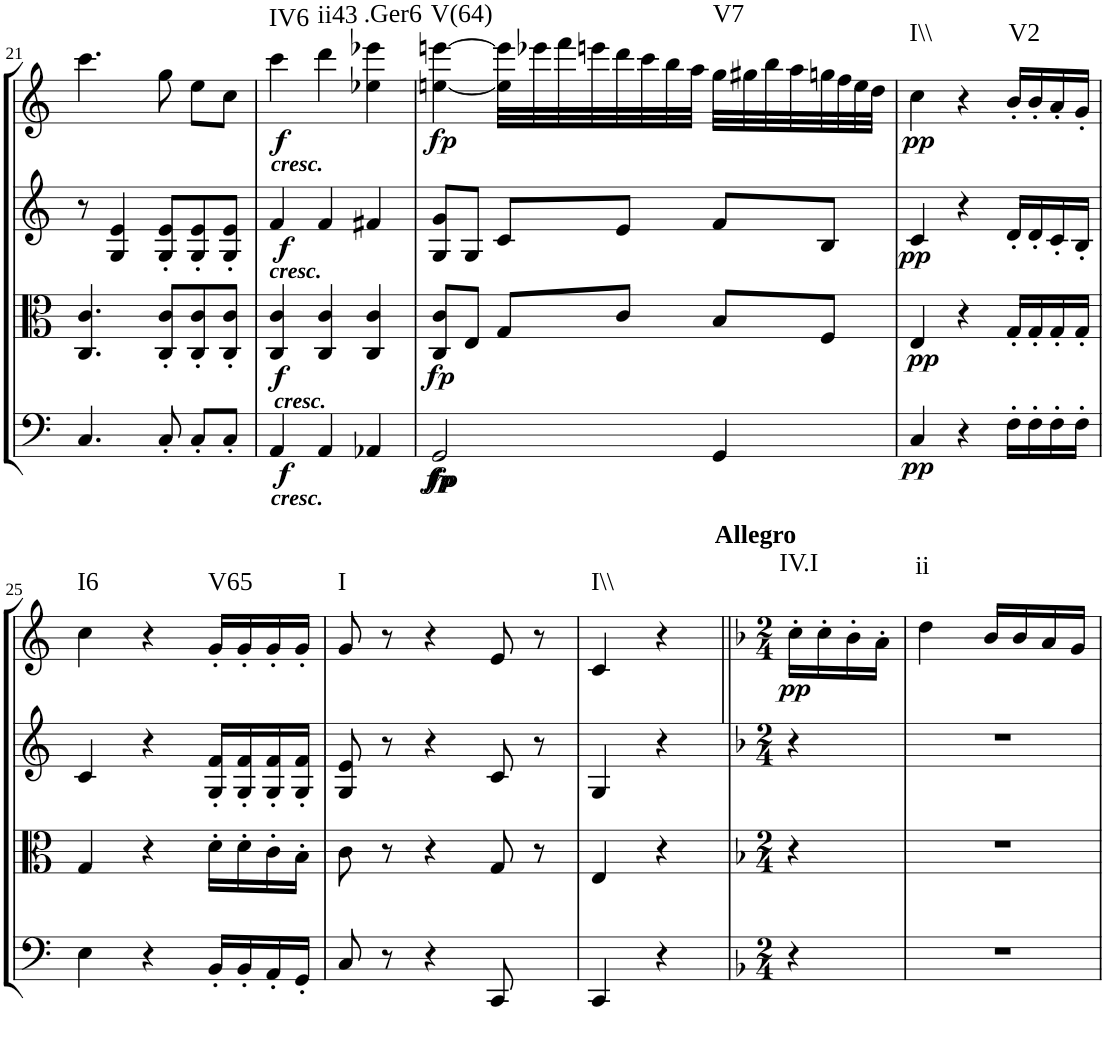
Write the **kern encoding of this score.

**kern	**dynam	**kern	**dynam	**kern	**dynam	**kern	**dynam	**harte
*part4	*part4	*part3	*part3	*part2	*part2	*part1	*part1	*part1
*staff4	*staff4	*staff3	*staff3	*staff2	*staff2	*staff1	*staff1	*
*I"Cello	*	*I"Viola	*	*I"2nd Violin	*	*I"1st Violin	*	*
*	*	*I'Vla	*	*I'Vln	*	*I'Vln	*	*
!!LO:PB:g=z
*clefF4	*	*clefC3	*	*clefG2	*	*clefG2	*	*
*k[]	*	*k[]	*	*k[]	*	*k[]	*	*
*M3/4	*	*M3/4	*	*M3/4	*	*M3/4	*	*
=21	=21	=21	=21	=21	=21	=21	=21	=21
4.C/	.	4.C/ 4.c/	.	8r	.	4.ccc\	.	.
.	.	.	.	4G/ 4e/	.	.	.	.
8C'/	.	8C/' 8c/'L	.	8G/' 8e/'L	.	8gg\	.	.
8C'/L	.	8C/' 8c/'	.	8G/' 8e/'	.	8ee\L	.	.
8C'/J	.	8C/' 8c/'J	.	8G/' 8e/'J	.	8cc\J	.	.
=22	=22	=22	=22	=22	=22	=22	=22	=22
!	!	!	!	!	!	!LO:TX:b:Bi:t=cresc.	!	!
!	!	!	!	!LO:TX:b:Bi:t=cresc.	!	!	!	!
!	!	!LO:TX:b:Bi:t=cresc.	!	!	!	!	!	!
!LO:TX:b:Bi:t=cresc.	!	!	!	!	!	!	!	!
!	!LO:DY:b	!	!LO:DY:b	!	!LO:DY:b	!	!LO:DY:b	!LO:H:kt=IV6
4AA/	f	4C/ 4c/	f	4f/	f	4ccc\	f	N
!	!	!	!	!	!	!	!	!LO:H:kt=ii43
4AA/	.	4C/ 4c/	.	4f/	.	4ddd\	.	N
!	!	!	!	!	!	!	!	!LO:H:kt=.Ger6
4AA-X/	.	4C/ 4c/	.	4f#X/	.	4ee-X\ 4eee-X\	.	N
=23	=23	=23	=23	=23	=23	=23	=23	=23
!	!LO:DY:b	!	!	!	!	!	!	!
!	!LO:DY:n=1:b	!	!LO:DY:b	!	!	!	!LO:DY:b	!LO:H:kt=V(64)
2GG/	fp fp	8C/ 8c/L	fp	8G/ 8g/L	.	[4een\ [4eeen\	fp	N
.	.	8E/J	.	8G/J	.	.	.	.
.	.	8G/L	.	8c/L	.	32ee\] 32eee\]LLL	.	.
.	.	.	.	.	.	32eee-X\	.	.
.	.	.	.	.	.	32fff\	.	.
.	.	.	.	.	.	32eeen\	.	.
.	.	8c/J	.	8e/J	.	32ddd\	.	.
.	.	.	.	.	.	32ccc\	.	.
.	.	.	.	.	.	32bb\	.	.
.	.	.	.	.	.	32aa\JJJ	.	.
!	!	!	!	!	!	!	!	!LO:H:kt=V7
4GG/	.	8B/L	.	8f/L	.	32gg\LLL	.	N
.	.	.	.	.	.	32gg#X\	.	.
.	.	.	.	.	.	32bb\	.	.
.	.	.	.	.	.	32aa\	.	.
.	.	8F/J	.	8B/J	.	32ggn\	.	.
.	.	.	.	.	.	32ff\	.	.
.	.	.	.	.	.	32ee\	.	.
.	.	.	.	.	.	32dd\JJJ	.	.
=24	=24	=24	=24	=24	=24	=24	=24	=24
!	!LO:DY:b	!	!LO:DY:b	!	!LO:DY:b	!	!LO:DY:b	!LO:H:kt=I\\
4C/	pp	4E/	pp	4c/	pp	4cc\	pp	N
4r	.	4r	.	4r	.	4r	.	.
!	!	!	!	!	!	!	!	!LO:H:kt=V2
16F'\LL	.	16G'/LL	.	16d'/LL	.	16b'/LL	.	N
16F'\	.	16G'/	.	16d'/	.	16b'/	.	.
16F'\	.	16G'/	.	16c'/	.	16a'/	.	.
16F'\JJ	.	16G'/JJ	.	16B'/JJ	.	16g'/JJ	.	.
!!LO:LB:g=z
=25	=25	=25	=25	=25	=25	=25	=25	=25
!	!	!	!	!	!	!	!	!LO:H:kt=I6
4E\	.	4G/	.	4c/	.	4cc\	.	N
4r	.	4r	.	4r	.	4r	.	.
!	!	!	!	!	!	!	!	!LO:H:kt=V65
16BB'/LL	.	16d'\LL	.	16G/' 16f/'LL	.	16g'/LL	.	N
16BB'/	.	16d'\	.	16G/' 16f/'	.	16g'/	.	.
16AA'/	.	16c'\	.	16G/' 16f/'	.	16g'/	.	.
16GG'/JJ	.	16B'\JJ	.	16G/' 16f/'JJ	.	16g'/JJ	.	.
=26	=26	=26	=26	=26	=26	=26	=26	=26
!	!	!	!	!	!	!	!	!LO:H:kt=I
8C/	.	8c\	.	8G/ 8e/	.	8g/	.	N
8r	.	8r	.	8r	.	8r	.	.
4r	.	4r	.	4r	.	4r	.	.
8CC/	.	8G/	.	8c/	.	8e/	.	.
8ryy	.	8r	.	8r	.	8r	.	.
=27	=27	=27	=27	=27	=27	=27	=27	=27
!	!	!	!	!	!	!	!	!LO:H:kt=I\\
4CC/	.	4E/	.	4G/	.	4c/	.	N
4r	.	4r	.	4r	.	4r	.	.
=28||	=28||	=28||	=28||	=28||	=28||	=28||	=28||	=28||
*k[b-]	*	*k[b-]	*	*k[b-]	*	*k[b-]	*	*
*F:	*	*F:	*	*F:	*	*F:	*	*
*M2/4	*	*M2/4	*	*M2/4	*	*M2/4	*	*
!	!	!	!	!	!	!LO:TX:a:B:t=Allegro	!	!
!	!	!	!	!	!	!	!LO:DY:b	!LO:H:kt=IV.I
4r	.	4r	.	4r	.	16cc'\LL	pp	N
.	.	.	.	.	.	16cc'\	.	.
.	.	.	.	.	.	16b-'\	.	.
.	.	.	.	.	.	16a'\JJ	.	.
=29	=29	=29	=29	=29	=29	=29	=29	=29
!	!	!	!	!	!	!	!	!LO:H:kt=ii
2r	.	2r	.	2r	.	4dd\	.	N
.	.	.	.	.	.	16b-/LL	.	.
.	.	.	.	.	.	16b-/	.	.
.	.	.	.	.	.	16a/	.	.
.	.	.	.	.	.	16g/JJ	.	.
=	=	=	=	=	=	=	=	=
*-	*-	*-	*-	*-	*-	*-	*-	*-
